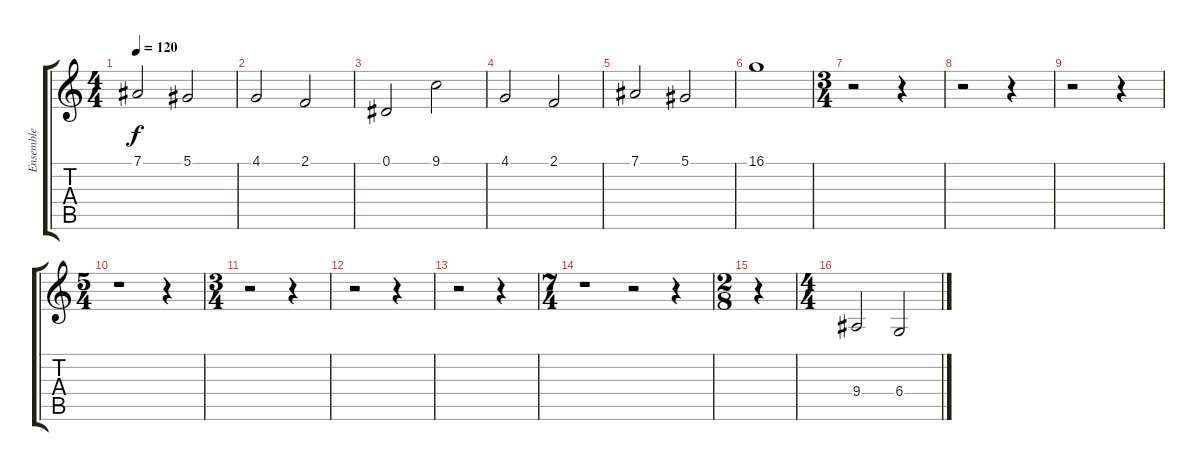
\track ("Ensemble" "Ensemble") {instrument stringensemble1}
\staff {score tabs}
\tuning (Eb4 Bb3 Gb3 Db3 Ab2 Eb2) {hide}
\ts (4 4)
\tempo 120
\clef g2
\ks c
7.1.2{dy f} 5.1.2 |
4.1.2 2.1.2 |
0.1.2 9.1.2 |
4.1.2 2.1.2 |
7.1.2 5.1.2 |
16.1.1 |
\ts (3 4)
r.2 r.4 |
r.2 r.4 |
r.2 r.4 |
\ts (5 4)
r.1 r.4 |
\ts (3 4)
r.2 r.4 |
r.2 r.4 |
r.2 r.4 |
\ts (7 4)
r.1 r.2 r.4 |
\ts (2 8)
r.4 |
\ts (4 4)
9.4.2 6.4.2
